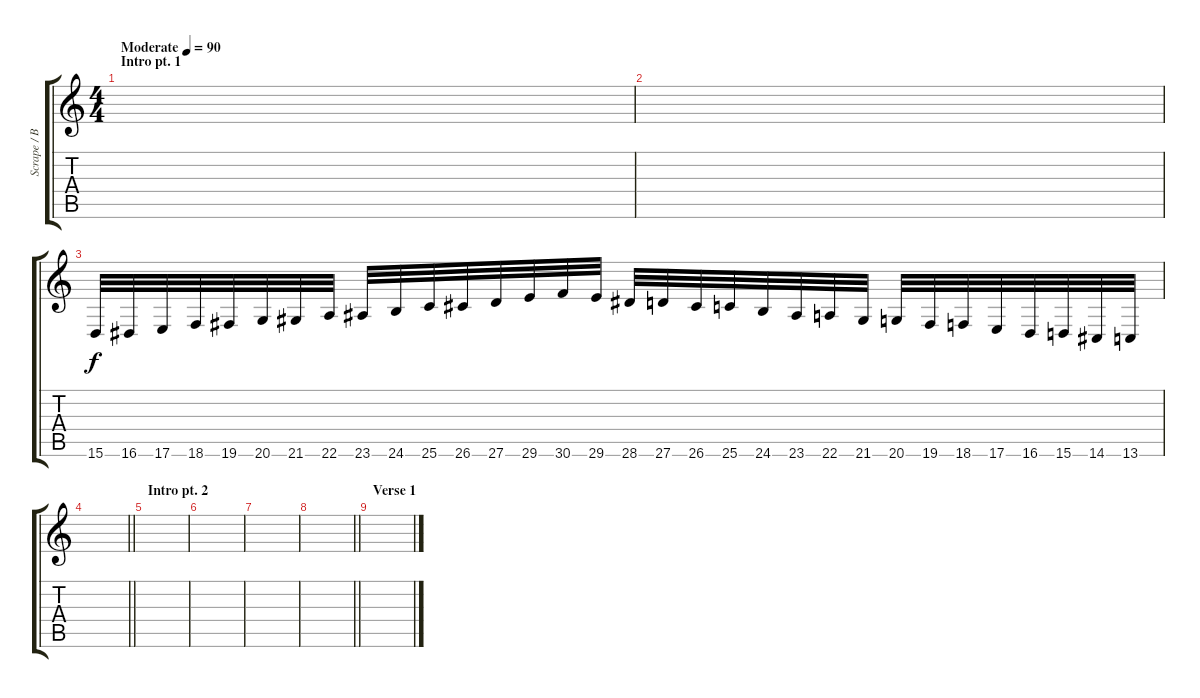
\track ("Scrape / Bass Notes" "Scrape / B") {instrument guitarfretnoise}
\staff {score tabs}
\tuning (Db4 Ab3 E3 B2 Gb2 B1) {hide}
\ts (4 4)
\section ("" "Intro pt. 1")
\tempo (90 "Moderate")
\clef g2
\ks c
|
|
15.6.32 16.6.32 17.6.32 18.6.32 19.6.32 20.6.32 21.6.32 22.6.32 23.6.32 24.6.32 25.6.32 26.6.32 27.6.32 29.6.32 30.6.32 29.6.32 28.6.32 27.6.32 26.6.32 25.6.32 24.6.32 23.6.32 22.6.32 21.6.32 20.6.32 19.6.32 18.6.32 17.6.32 16.6.32 15.6.32 14.6.32 13.6.32 |
\barLineRight lightlight
|
\section ("" "Intro pt. 2")
|
|
|
\barLineRight lightlight
|
\section ("" "Verse 1")
